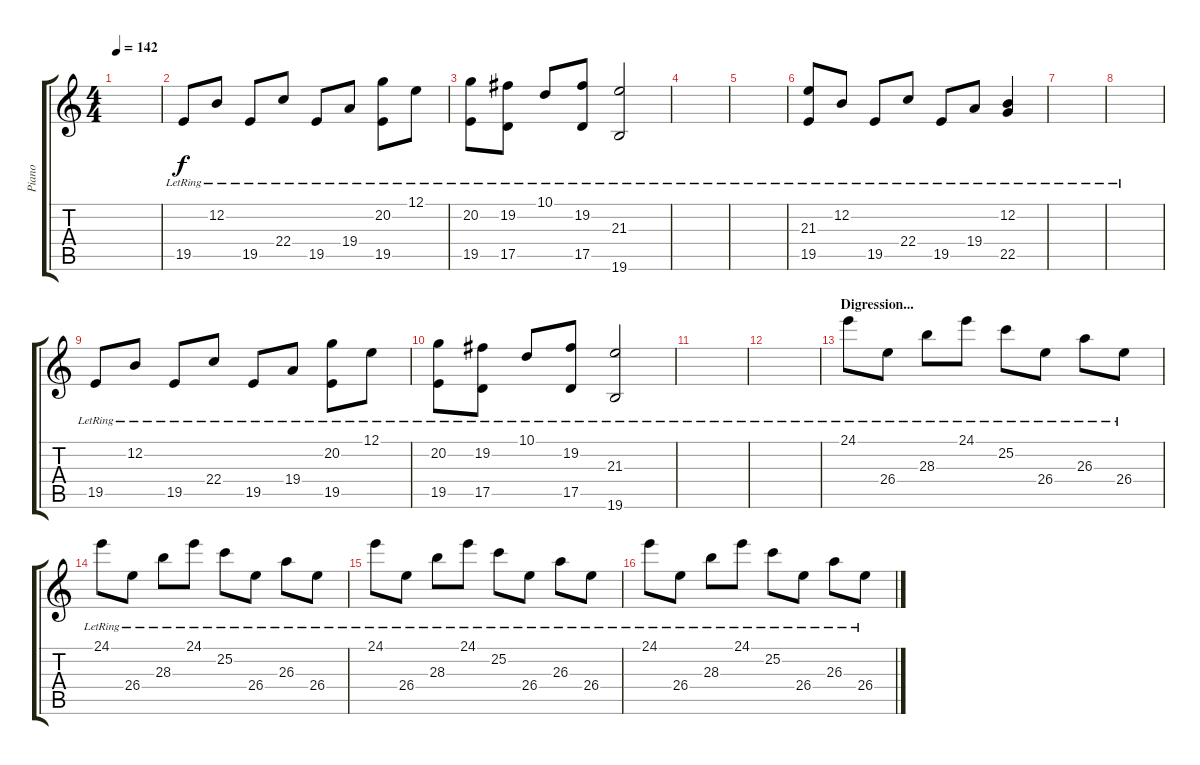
\track ("Piano" "Piano") {instrument acousticgrandpiano}
\staff {score tabs}
\tuning (E4 B3 G3 D3 A2 E2) {hide}
\ts (4 4)
\tempo 142
\clef g2
\ks c
|
19.5{lr}.8 12.2{lr}.8 19.5{lr}.8 22.4{lr}.8 19.5{lr}.8 19.4{lr}.8 (20.2{lr} 19.5{lr}).8 12.1{lr}.8 |
(20.2{lr} 19.5).8 (19.2{lr} 17.5{lr}).8 10.1{lr}.8 (19.2{lr} 17.5{lr}).8 (21.3{lr} 19.6{lr}).2 |
|
|
(21.3{lr} 19.5{lr}).8 12.2{lr}.8 19.5{lr}.8 22.4{lr}.8 19.5{lr}.8 19.4{lr}.8 (12.2{lr} 22.5{lr}).4 |
|
|
19.5{lr}.8 12.2{lr}.8 19.5{lr}.8 22.4{lr}.8 19.5{lr}.8 19.4{lr}.8 (20.2{lr} 19.5{lr}).8 12.1{lr}.8 |
(20.2{lr} 19.5).8 (19.2{lr} 17.5{lr}).8 10.1{lr}.8 (19.2{lr} 17.5{lr}).8 (21.3{lr} 19.6{lr}).2 |
|
|
\section ("" "Digression...")
24.1{lr}.8{volume 14 balance 16} 26.4{lr}.8 28.3{lr}.8 24.1{lr}.8 25.2{lr}.8 26.4{lr}.8 26.3{lr}.8 26.4{lr}.8 |
24.1{lr}.8 26.4{lr}.8 28.3{lr}.8 24.1{lr}.8 25.2{lr}.8 26.4{lr}.8 26.3{lr}.8 26.4{lr}.8 |
24.1{lr}.8 26.4{lr}.8 28.3{lr}.8 24.1{lr}.8 25.2{lr}.8 26.4{lr}.8 26.3{lr}.8 26.4{lr}.8 |
24.1{lr}.8 26.4{lr}.8 28.3{lr}.8 24.1{lr}.8 25.2{lr}.8 26.4{lr}.8 26.3{lr}.8 26.4{lr}.8
